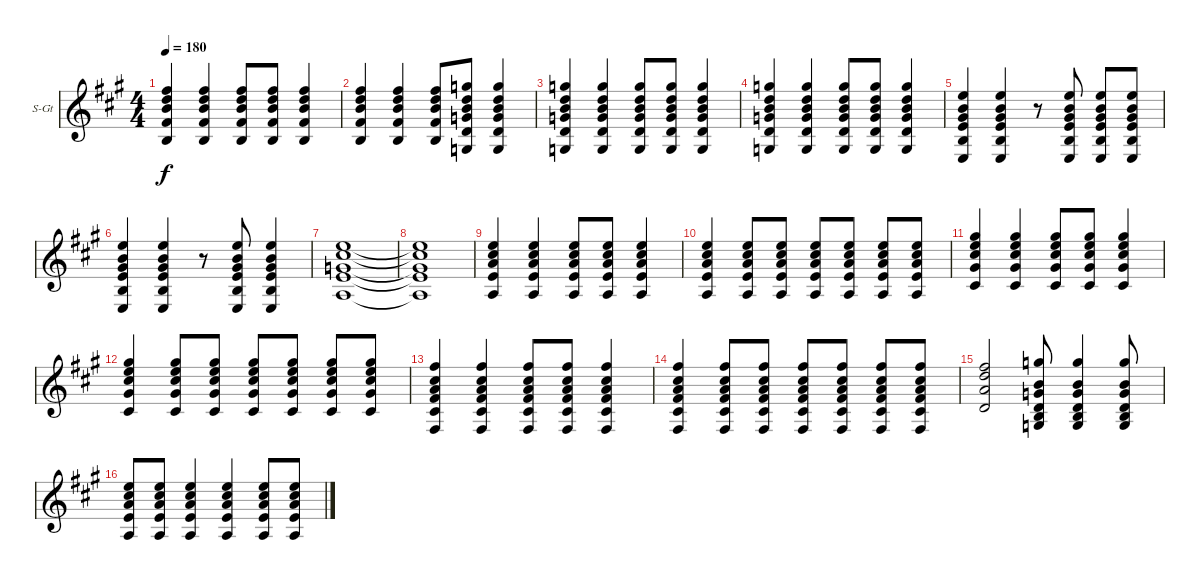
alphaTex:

\bracketExtendMode groupsimilarinstruments
\firstSystemTrackNameOrientation horizontal
\otherSystemsTrackNameOrientation horizontal
\track ("12 string" "S-Gt") {instrument acousticguitarsteel}
\staff {score}
\tuning (E4 B3 G3 D3 A2 E2)
\ts (4 4)
\tempo 180
\clef g2
\ks a
(2.1 3.2 4.3 4.4 2.5).4{dy f instrument acousticguitarsteel} (2.1 3.2 4.3 4.4 2.5).4 (2.1 3.2 4.3 4.4 2.5).8 (2.1 3.2 4.3 4.4 2.5).8 (2.1 3.2 4.3 4.4 2.5).4 |
(2.1 3.2 4.3 4.4 2.5).4 (2.1 3.2 4.3 4.4 2.5).4 (2.1 3.2 4.3 4.4 2.5).8 (3.1 3.2 4.3 5.4 5.5 3.6).8 (3.1 3.2 4.3 5.4 5.5 3.6).4 |
(3.1 3.2 4.3 5.4 5.5 3.6).4 (3.1 3.2 4.3 5.4 5.5 3.6).4 (3.1 3.2 4.3 5.4 5.5 3.6).8 (3.1 3.2 4.3 5.4 5.5 3.6).8 (3.1 3.2 4.3 5.4 5.5 3.6).4 |
(3.1 3.2 4.3 5.4 5.5 3.6).4 (3.1 3.2 4.3 5.4 5.5 3.6).4 (3.1 3.2 4.3 5.4 5.5 3.6).8 (3.1 3.2 4.3 5.4 5.5 3.6).8 (3.1 3.2 4.3 5.4 5.5 3.6).4 |
(0.1 0.2 1.3 2.4 2.5 0.6).4 (0.1 0.2 1.3 2.4 2.5 0.6).4 r.8 (0.1 0.2 1.3 2.4 2.5 0.6).8 (0.1 0.2 1.3 2.4 2.5 0.6).8 (0.1 0.2 1.3 2.4 2.5 0.6).8 |
(0.1 0.2 1.3 2.4 2.5 0.6).4 (0.1 0.2 1.3 2.4 2.5 0.6).4 r.8 (0.1 0.2 1.3 2.4 2.5 0.6).8 (0.1 0.2 1.3 2.4 2.5 0.6).4 |
(0.1 2.2 0.3 2.4 0.5).1 |
(0.1{t} 2.2{t} 0.3{t} 2.4{t} 0.5{t}).1 |
(0.1 2.2 2.3 2.4 0.5).4 (0.1 2.2 2.3 2.4 0.5).4 (0.1 2.2 2.3 2.4 0.5).8 (0.1 2.2 2.3 2.4 0.5).8 (0.1 2.2 2.3 2.4 0.5).4 |
(0.1 2.2 2.3 2.4 0.5).4 (0.1 2.2 2.3 2.4 0.5).8 (0.1 2.2 2.3 2.4 0.5).8 (0.1 2.2 2.3 2.4 0.5).8 (0.1 2.2 2.3 2.4 0.5).8 (0.1 2.2 2.3 2.4 0.5).8 (0.1 2.2 2.3 2.4 0.5).8 |
(4.1 5.2 6.3 6.4 4.5).4 (4.1 5.2 6.3 6.4 4.5).4 (4.1 5.2 6.3 6.4 4.5).8 (4.1 5.2 6.3 6.4 4.5).8 (4.1 5.2 6.3 6.4 4.5).4 |
(4.1 5.2 6.3 6.4 4.5).4 (4.1 5.2 6.3 6.4 4.5).8 (4.1 5.2 6.3 6.4 4.5).8 (4.1 5.2 6.3 6.4 4.5).8 (4.1 5.2 6.3 6.4 4.5).8 (4.1 5.2 6.3 6.4 4.5).8 (4.1 5.2 6.3 6.4 4.5).8 |
(2.1 2.2 2.3 4.4 4.5 2.6).4 (2.1 2.2 2.3 4.4 4.5 2.6).4 (2.1 2.2 2.3 4.4 4.5 2.6).8 (2.1 2.2 2.3 4.4 4.5 2.6).8 (2.1 2.2 2.3 4.4 4.5 2.6).4 |
(2.1 2.2 2.3 4.4 4.5 2.6).4 (2.1 2.2 2.3 4.4 4.5 2.6).8 (2.1 2.2 2.3 4.4 4.5 2.6).8 (2.1 2.2 2.3 4.4 4.5 2.6).8 (2.1 2.2 2.3 4.4 4.5 2.6).8 (2.1 2.2 2.3 4.4 4.5 2.6).8 (2.1 2.2 2.3 4.4 4.5 2.6).8 |
(2.1 3.2 2.3 0.4).2 (3.1 0.2 0.3 0.4 2.5 3.6).8 (3.1 0.2 0.3 0.4 2.5 3.6).4 (3.1 0.2 0.3 0.4 2.5 3.6).8 |
(0.1 2.2 2.3 2.4 0.5).8 (0.1 2.2 2.3 2.4 0.5).8 (0.1 2.2 2.3 2.4 0.5).4 (0.1 2.2 2.3 2.4 0.5).4 (0.1 2.2 2.3 2.4 0.5).8 (0.1 2.2 2.3 2.4 0.5).8
